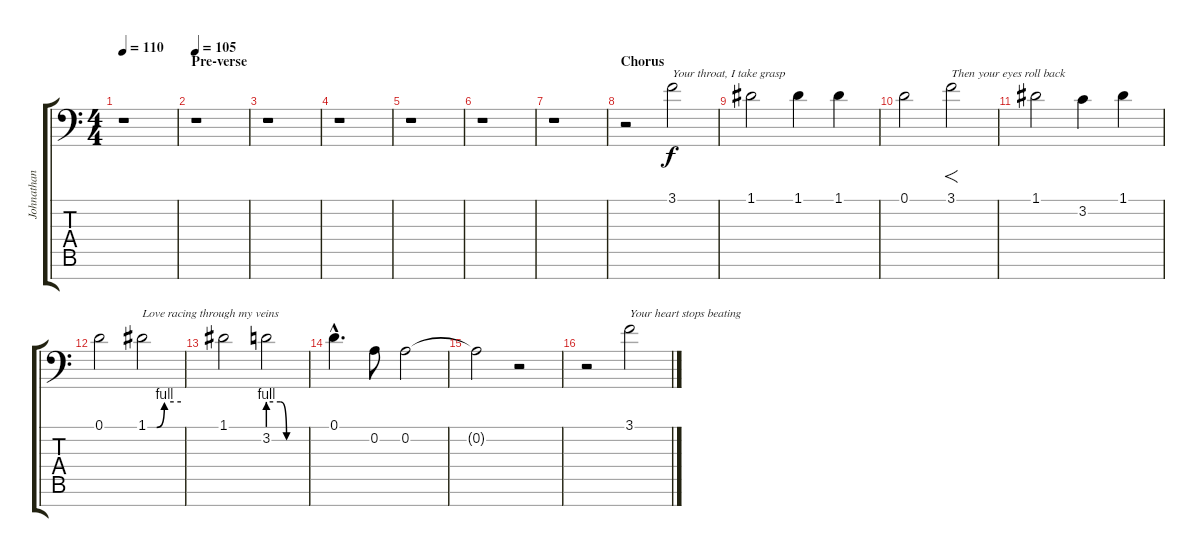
\track ("Johnathan Davis - Vocals / Bagpipe" "Johnathan ") {instrument stringensemble1}
\staff {score tabs}
\tuning (D4 A3 F3 C3 G2 D2 A1) {hide}
\ts (4 4)
\tempo 110
\clef f4
\ks c
r.1{dy f} |
\section ("" "Pre-verse")
\tempo 105
r.1 |
r.1 |
r.1 |
r.1 |
r.1 |
r.1 |
\section ("" "Chorus")
r.2{volume 16 balance 8 instrument stringensemble1} 3.1.2{txt "Your throat, I take grasp "} |
1.1.2 1.1.4 1.1.4 |
0.1.2 3.1.2{f txt "Then your eyes roll back "} |
1.1.2 3.2.4 1.1.4 |
0.1.2 1.1{be (custom 0 0 16 0 30 4 60 4)}.2{txt "Love racing through my veins"} |
1.1.2 3.2{be (custom 0 4 20 4 30 0 40 0 60 0)}.2 |
0.1{hac}.4{d} 0.2.8 0.2.2 |
0.2{t}.2 r.2 |
r.2{volume 16 balance 8 instrument stringensemble1} 3.1.2{txt "Your heart stops beating "}
